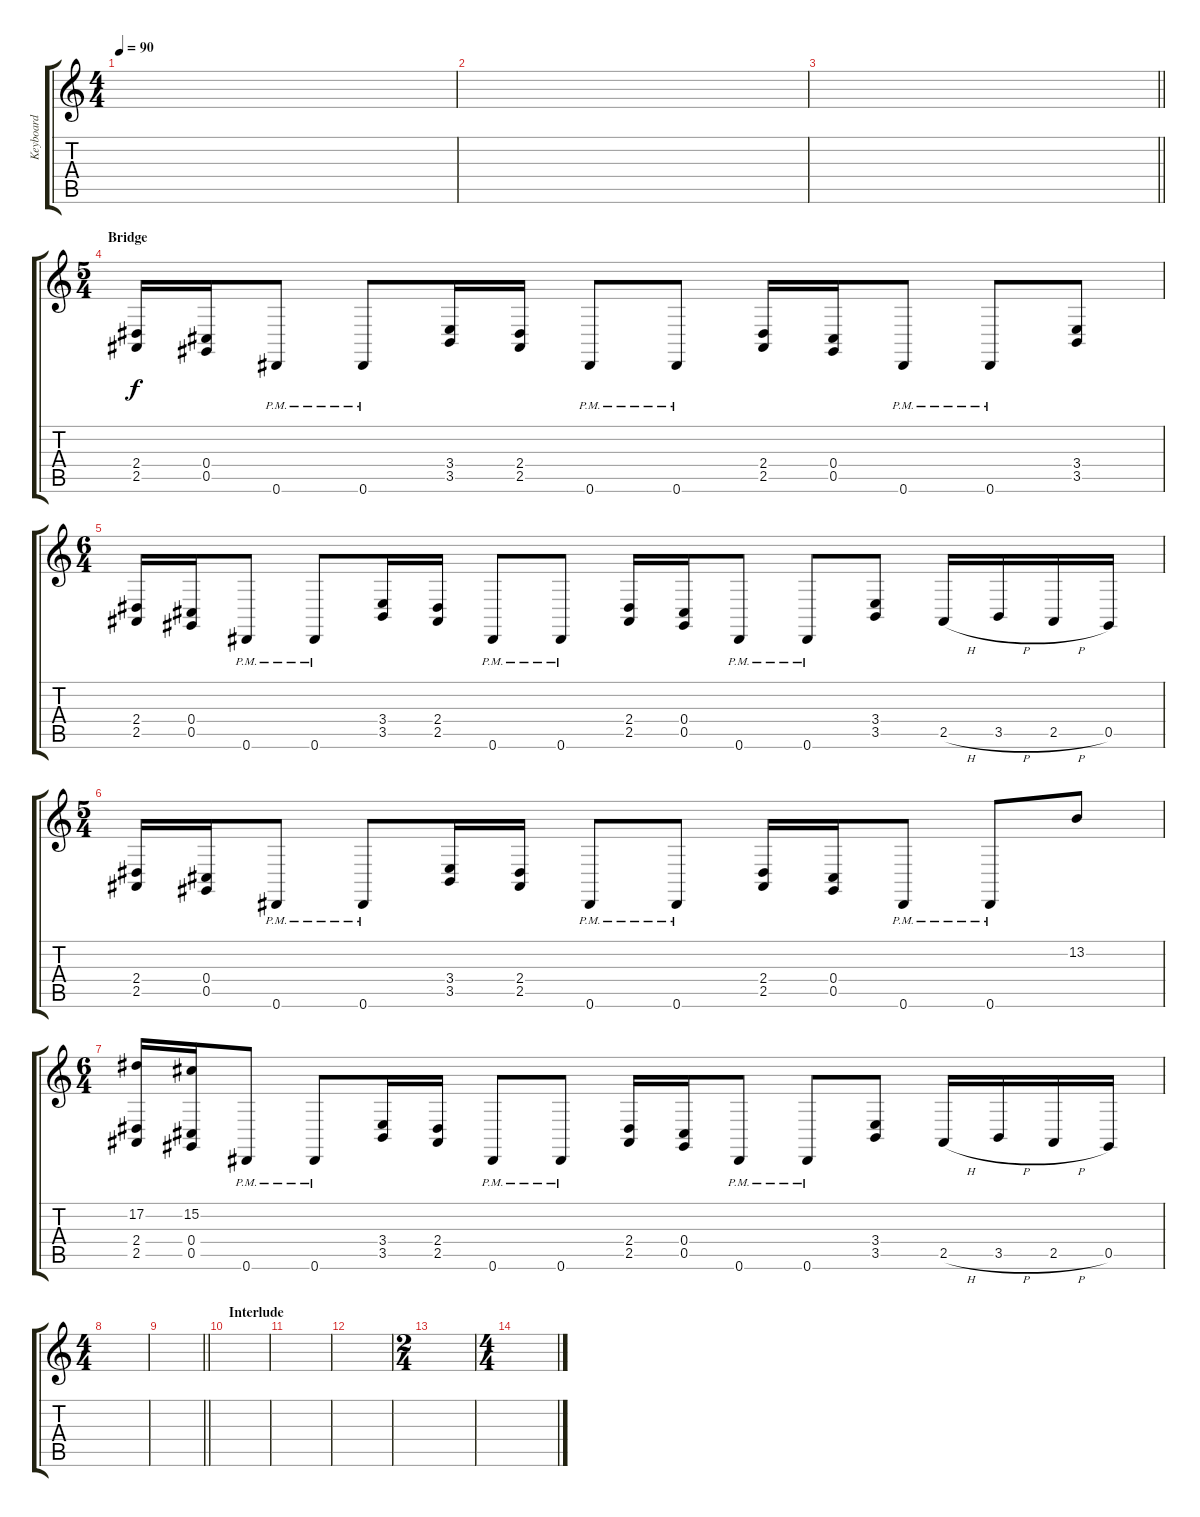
\track ("Keyboard" "Keyboard") {instrument lead2sawtooth}
\staff {score tabs}
\tuning (Eb4 Bb3 Gb3 Db3 Ab2 Eb2) {hide}
\ts (4 4)
\tempo 90
\clef g2
\ks c
|
|
\barLineRight lightlight
|
\ts (5 4)
\section ("" "Bridge")
(2.4 2.5).16 (0.4 0.5).16 0.6{pm}.8 0.6{pm}.8 (3.4 3.5).16 (2.4 2.5).16 0.6{pm}.8 0.6{pm}.8 (2.4 2.5).16 (0.4 0.5).16 0.6{pm}.8 0.6{pm}.8 (3.4 3.5).8 |
\ts (6 4)
(2.4 2.5).16 (0.4 0.5).16 0.6{pm}.8 0.6{pm}.8 (3.4 3.5).16 (2.4 2.5).16 0.6{pm}.8 0.6{pm}.8 (2.4 2.5).16 (0.4 0.5).16 0.6{pm}.8 0.6{pm}.8 (3.4 3.5).8 2.5{h}.16 3.5{h}.16 2.5{h}.16 0.5.16 |
\ts (5 4)
(2.4 2.5).16 (0.4 0.5).16 0.6{pm}.8 0.6{pm}.8 (3.4 3.5).16 (2.4 2.5).16 0.6{pm}.8 0.6{pm}.8 (2.4 2.5).16 (0.4 0.5).16 0.6{pm}.8 0.6{pm}.8 13.2.8 |
\ts (6 4)
(17.2 2.4 2.5).16 (15.2 0.4 0.5).16 0.6{pm}.8 0.6{pm}.8 (3.4 3.5).16 (2.4 2.5).16 0.6{pm}.8 0.6{pm}.8 (2.4 2.5).16 (0.4 0.5).16 0.6{pm}.8 0.6{pm}.8 (3.4 3.5).8 2.5{h}.16 3.5{h}.16 2.5{h}.16 0.5.16 |
\ts (4 4)
|
\barLineRight lightlight
|
\section ("" "Interlude")
|
|
|
\ts (2 4)
|
\ts (4 4)
